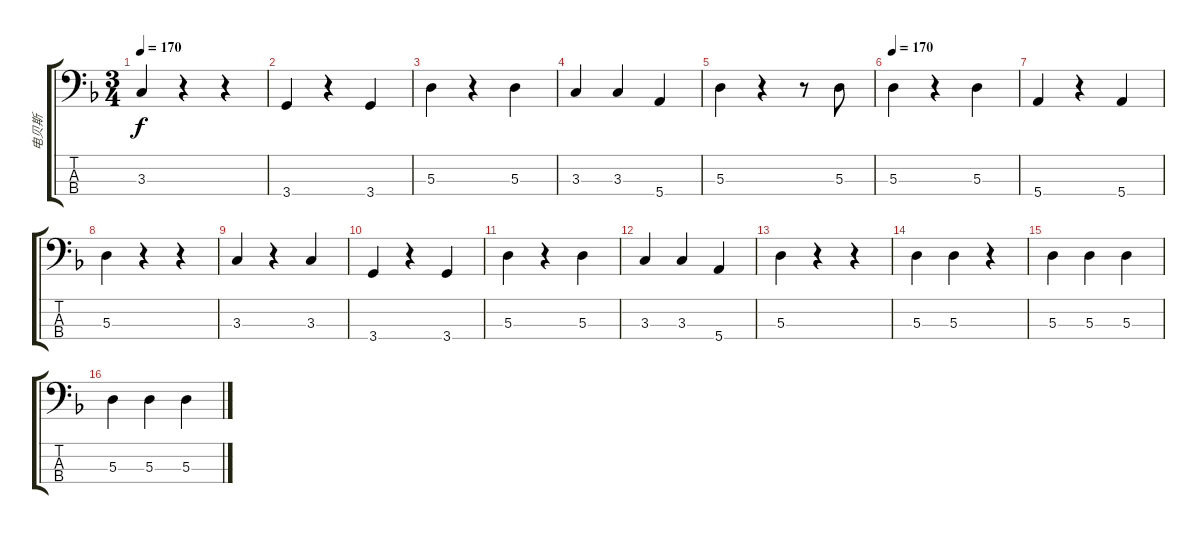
\track ("电贝斯" "电贝斯") {instrument electricbassfinger}
\staff {score tabs}
\tuning (G2 D2 A1 E1) {hide}
\ts (3 4)
\tempo 170
\clef f4
\ks f
3.3.4{dy f} r.4 r.4 |
3.4.4 r.4 3.4.4 |
5.3.4 r.4 5.3.4 |
3.3.4 3.3.4 5.4.4 |
5.3.4 r.4 r.8 5.3.8 |
\tempo 170
5.3.4 r.4 5.3.4 |
5.4.4 r.4 5.4.4 |
5.3.4 r.4 r.4 |
3.3.4 r.4 3.3.4 |
3.4.4 r.4 3.4.4 |
5.3.4 r.4 5.3.4 |
3.3.4 3.3.4 5.4.4 |
5.3.4 r.4 r.4 |
5.3.4 5.3.4 r.4 |
5.3.4 5.3.4 5.3.4 |
5.3.4 5.3.4 5.3.4
